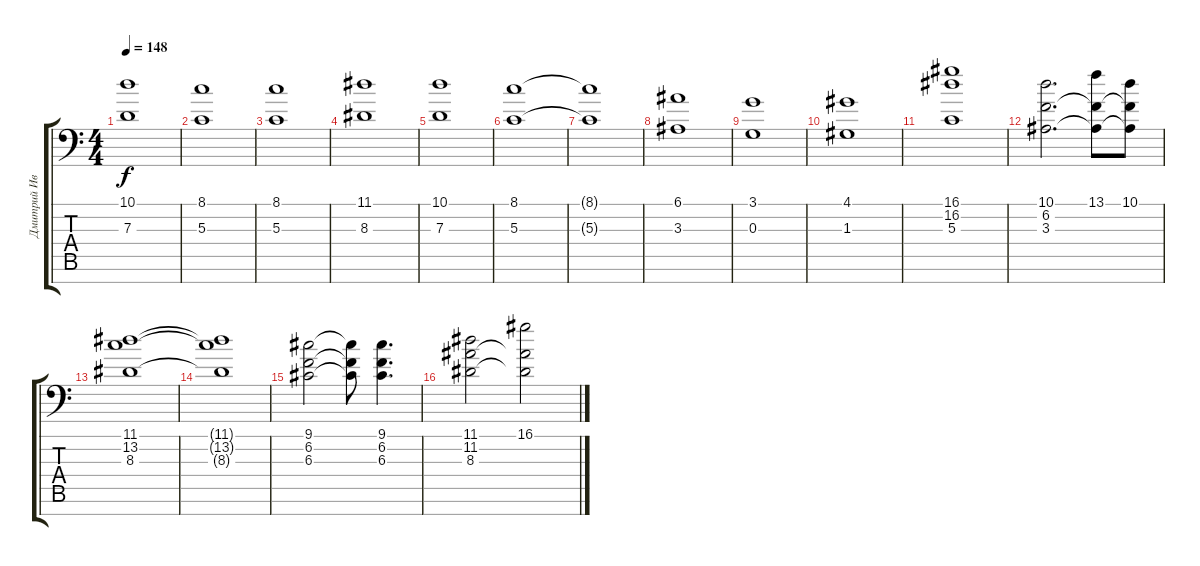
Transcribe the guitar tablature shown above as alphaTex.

\track ("Дмитрий Иванов" "Дмитрий Ив") {instrument synthstrings1}
\staff {score tabs}
\tuning (E4 B3 G3 D3 A2 E2 A1) {hide}
\ts (4 4)
\tempo 148
\clef f4
\ks c
(10.1 7.3).1{dy f} |
(8.1 5.3).1 |
(8.1 5.3).1 |
(11.1 8.3).1 |
(10.1 7.3).1 |
(8.1 5.3).1 |
(8.1{t} 5.3{t}).1 |
(6.1 3.3).1 |
(3.1 0.3).1 |
(4.1 1.3).1 |
(16.1 16.2 5.3).1 |
(10.1 6.2 3.3).2{d} (13.1 6.2{t} 3.3{t}).8 (10.1 6.2{t} 3.3{t}).8 |
(11.1 13.2 8.3).1 |
(11.1{t} 13.2{t} 8.3{t}).1 |
(9.1 6.2 6.3).2 (9.1{t} 6.2{t} 6.3{t}).8 (9.1 6.2 6.3).4{d} |
(11.1 11.2 8.3).2 (16.1 11.2{t} 8.3{t}).2
